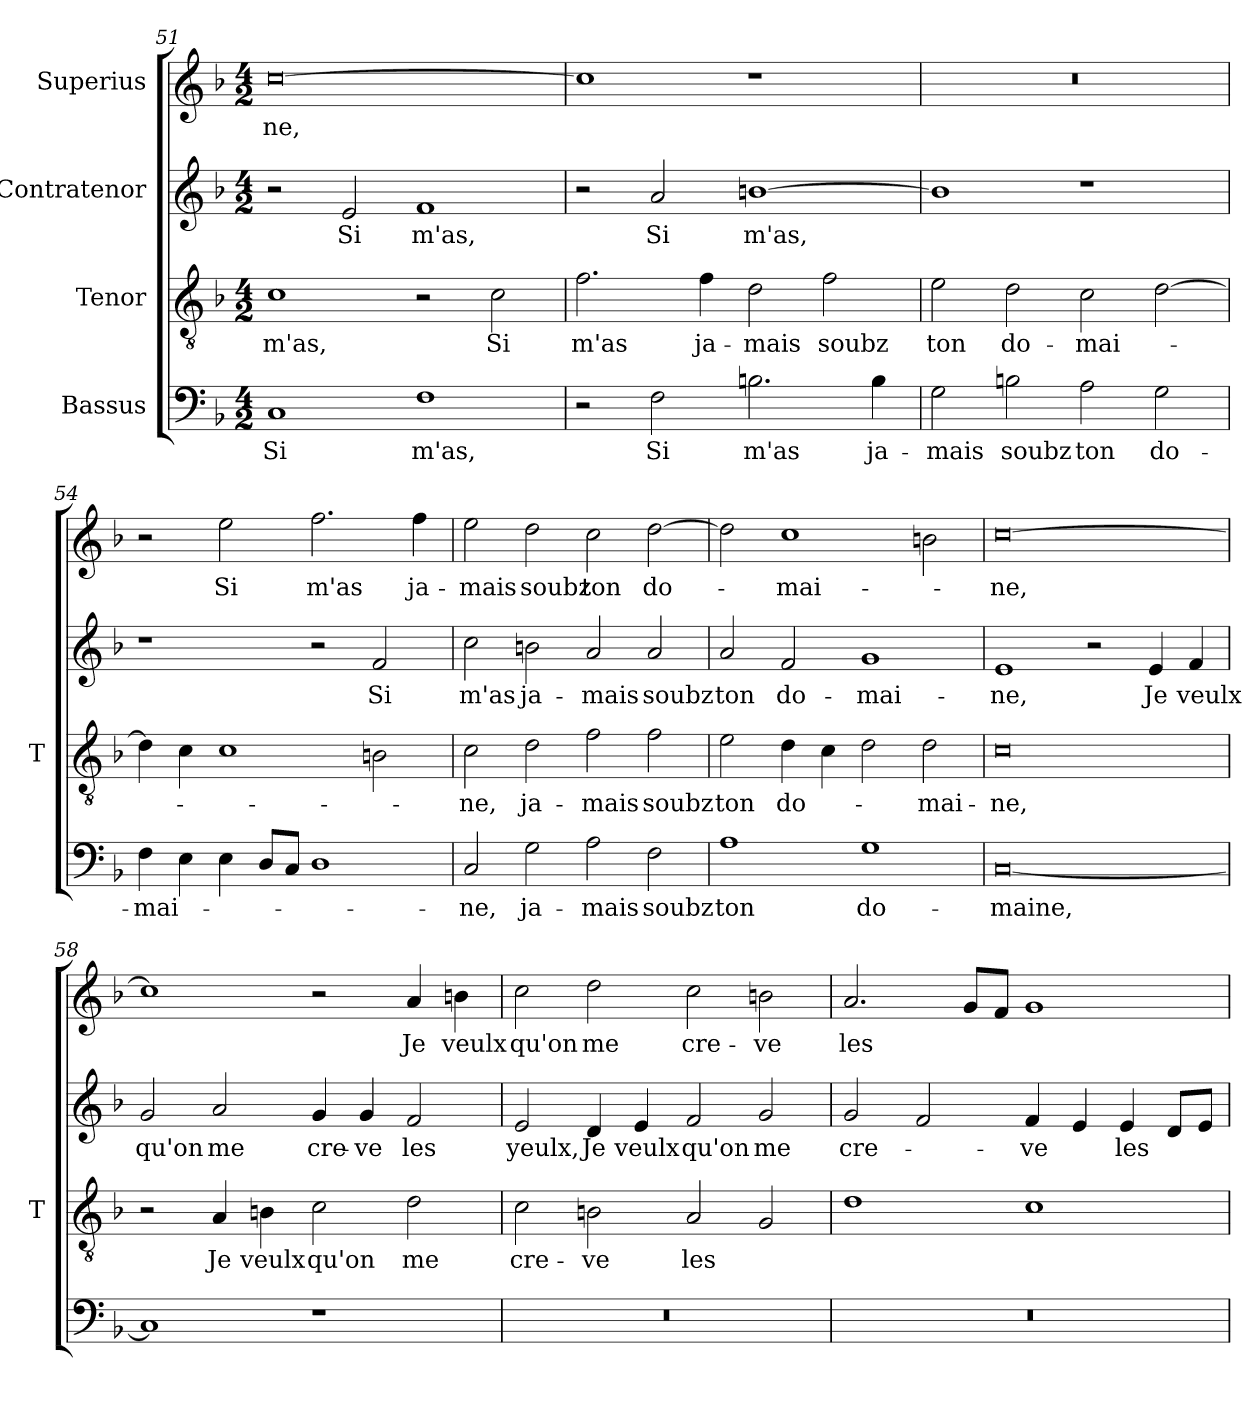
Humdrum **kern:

**kern	**text	**kern	**text	**kern	**text	**kern	**text
*part4	*part4	*part3	*part3	*part2	*part2	*part1	*part1
*staff4	*staff4	*staff3	*staff3	*staff2	*staff2	*staff1	*staff1
*I"Bassus	*	*I"Tenor	*	*I"Contratenor	*	*I"Superius	*
*	*	*I'T	*	*	*	*	*
*clefF4	*	*clefGv2	*	*clefG2	*	*clefG2	*
*k[b-]	*	*k[b-]	*	*k[b-]	*	*k[b-]	*
*M4/2	*	*M4/2	*	*M4/2	*	*M4/2	*
=51	=51	=51	=51	=51	=51	=51	=51
1C	-Si	1c	-m'as,	2r	.	[0cc	-ne,
.	.	.	.	2e	-Si	.	.
1F	-m'as,	2r	.	1f	-m'as,	.	.
.	.	2c	-Si	.	.	.	.
=52	=52	=52	=52	=52	=52	=52	=52
2r	.	2.f	-m'as	2r	.	1cc]	.
2F	-Si	.	.	2a	-Si	.	.
.	.	4f	ja-	.	.	.	.
2.Bn	-m'as	2d	-mais	[1bn	-m'as,	1r	.
.	.	2f	-soubz	.	.	.	.
4B	ja-	.	.	.	.	.	.
=53	=53	=53	=53	=53	=53	=53	=53
2G	-mais	2e	-ton	1b]	.	0r	.
2Bn	-soubz	2d	do-	.	.	.	.
2A	-ton	2c	mai-	1r	.	.	.
2G	do-	[2d	.	.	.	.	.
=54	=54	=54	=54	=54	=54	=54	=54
4F	mai-	4d]	.	1r	.	2r	.
4E	.	4c	.	.	.	.	.
4E	.	1c	.	.	.	2ee	-Si
8DL	.	.	.	.	.	.	.
8CJ	.	.	.	.	.	.	.
1D	.	.	.	2r	.	2.ff	-m'as
.	.	2Bn	.	2f	-Si	.	.
.	.	.	.	.	.	4ff	ja-
=55	=55	=55	=55	=55	=55	=55	=55
2C	-ne,	2c	-ne,	2cc	-m'as	2ee	-mais
2G	ja-	2d	ja-	2bn	ja-	2dd	-soubz
2A	-mais	2f	-mais	2a	-mais	2cc	-ton
2F	-soubz	2f	-soubz	2a	-soubz	[2dd	do-
=56	=56	=56	=56	=56	=56	=56	=56
1A	-ton	2e	-ton	2a	-ton	2dd]	.
.	.	4d	do-	2f	do-	1cc	mai-
.	.	4c	.	.	.	.	.
1G	do-	2d	.	1g	mai-	.	.
.	.	2d	mai-	.	.	2bn	.
=57	=57	=57	=57	=57	=57	=57	=57
[0C	-maine,	0c	-ne,	1e	-ne,	[0cc	-ne,
.	.	.	.	2r	.	.	.
.	.	.	.	4e	-Je	.	.
.	.	.	.	4f	-veulx	.	.
=58	=58	=58	=58	=58	=58	=58	=58
1C]	.	2r	.	2g	-qu'on	1cc]	.
.	.	4A	-Je	2a	-me	.	.
.	.	4Bn	-veulx	.	.	.	.
1r	.	2c	-qu'on	4g	cre-	2r	.
.	.	.	.	4g	-ve	.	.
.	.	2d	-me	2f	-les	4a	-Je
.	.	.	.	.	.	4b	-veulx
=59	=59	=59	=59	=59	=59	=59	=59
0r	.	2c	cre-	2e	-yeulx,	2cc	-qu'on
.	.	2Bn	-ve	4d	-Je	2dd	-me
.	.	.	.	4e	-veulx	.	.
.	.	2A	-les	2f	-qu'on	2cc	cre-
.	.	2G	.	2g	-me	2b	-ve
=60	=60	=60	=60	=60	=60	=60	=60
0r	.	1d	.	2g	cre-	2.a	-les
.	.	.	.	2f	.	.	.
.	.	.	.	.	.	8gL	.
.	.	.	.	.	.	8fJ	.
.	.	1c	.	4f	-ve	1g	.
.	.	.	.	4e	.	.	.
.	.	.	.	4e	-les	.	.
.	.	.	.	8dL	.	.	.
.	.	.	.	8eJ	.	.	.
=	=	=	=	=	=	=	=
*-	*-	*-	*-	*-	*-	*-	*-
